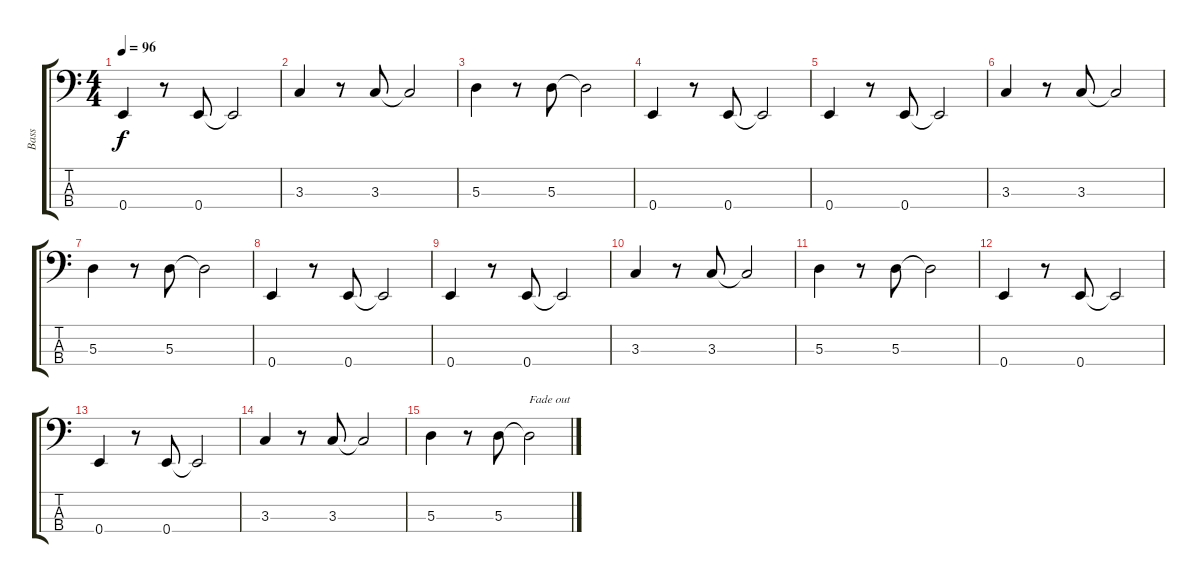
\track ("Bass" "Bass") {instrument electricbasspick}
\staff {score tabs}
\tuning (G2 D2 A1 E1) {hide}
\ts (4 4)
\tempo 96
\clef f4
\ks c
0.4.4{dy f} r.8 0.4.8 0.4{t}.2 |
3.3.4 r.8 3.3.8 3.3{t}.2 |
5.3.4 r.8 5.3.8 5.3{t}.2 |
0.4.4 r.8 0.4.8 0.4{t}.2 |
0.4.4 r.8 0.4.8 0.4{t}.2 |
3.3.4 r.8 3.3.8 3.3{t}.2 |
5.3.4 r.8 5.3.8 5.3{t}.2 |
0.4.4 r.8 0.4.8 0.4{t}.2 |
0.4.4 r.8 0.4.8 0.4{t}.2 |
3.3.4 r.8 3.3.8 3.3{t}.2 |
5.3.4 r.8 5.3.8 5.3{t}.2 |
0.4.4 r.8 0.4.8 0.4{t}.2 |
0.4.4 r.8 0.4.8 0.4{t}.2 |
3.3.4 r.8 3.3.8 3.3{t}.2 |
5.3.4 r.8 5.3.8 5.3{t}.2{txt "Fade out"}
